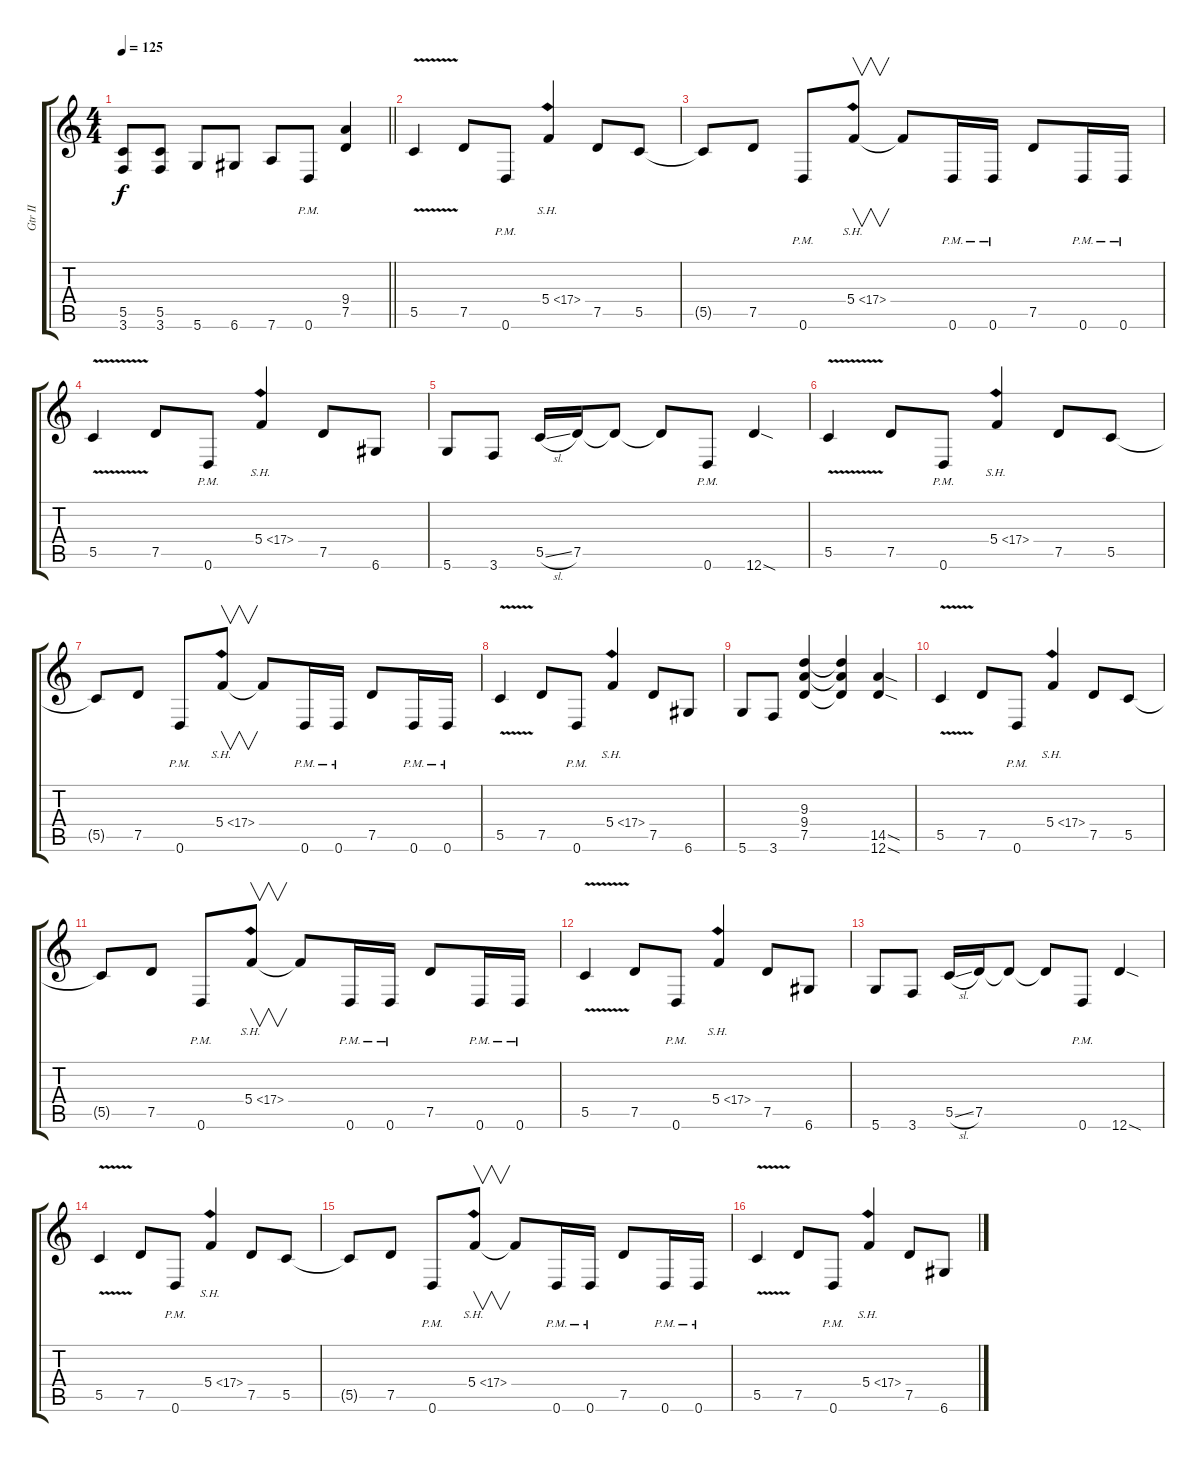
\track ("Gtr II" "Gtr II") {instrument overdrivenguitar}
\staff {score tabs}
\tuning (D4 A3 F3 C3 G2 D2) {hide}
\ts (4 4)
\tempo 125
\clef g2
\barLineRight lightlight
\ks c
(5.5 3.6).8{dy f} (5.5 3.6).8 5.6.8 6.6.8 7.6.8 0.6{pm}.8 (9.4 7.5).4 |
5.5{v}.4{volume 14} 7.5.8 0.6{pm}.8 5.4{sh 12}.4 7.5.8 5.5.8 |
5.5{t}.8 7.5.8 0.6{pm}.8 5.4{sh 12}.8{v} 5.4{t}.8 0.6{pm}.16 0.6{pm}.16 7.5.8 0.6{pm}.16 0.6{pm}.16 |
5.5{v}.4 7.5.8 0.6{pm}.8 5.4{sh 12}.4 7.5.8 6.6.8 |
5.6.8 3.6.8 5.5{sl}.16 7.5.16 7.5{t}.8 7.5{t}.8 0.6{pm}.8 12.6{sod}.4 |
5.5{v}.4 7.5.8 0.6{pm}.8 5.4{sh 12}.4 7.5.8 5.5.8 |
5.5{t}.8 7.5.8 0.6{pm}.8 5.4{sh 12}.8{v} 5.4{t}.8 0.6{pm}.16 0.6{pm}.16 7.5.8 0.6{pm}.16 0.6{pm}.16 |
5.5{v}.4 7.5.8 0.6{pm}.8 5.4{sh 12}.4 7.5.8 6.6.8 |
5.6.8 3.6.8 (9.3 9.4 7.5).4 (9.3{t} 9.4{t} 7.5{t}).4 (14.5{sod} 12.6{sod}).4 |
5.5{v}.4 7.5.8 0.6{pm}.8 5.4{sh 12}.4 7.5.8 5.5.8 |
5.5{t}.8 7.5.8 0.6{pm}.8 5.4{sh 12}.8{v} 5.4{t}.8 0.6{pm}.16 0.6{pm}.16 7.5.8 0.6{pm}.16 0.6{pm}.16 |
5.5{v}.4 7.5.8 0.6{pm}.8 5.4{sh 12}.4 7.5.8 6.6.8 |
5.6.8 3.6.8 5.5{sl}.16 7.5.16 7.5{t}.8 7.5{t}.8 0.6{pm}.8 12.6{sod}.4 |
5.5{v}.4 7.5.8 0.6{pm}.8 5.4{sh 12}.4 7.5.8 5.5.8 |
5.5{t}.8 7.5.8 0.6{pm}.8 5.4{sh 12}.8{v} 5.4{t}.8 0.6{pm}.16 0.6{pm}.16 7.5.8 0.6{pm}.16 0.6{pm}.16 |
5.5{v}.4 7.5.8 0.6{pm}.8 5.4{sh 12}.4 7.5.8 6.6.8
